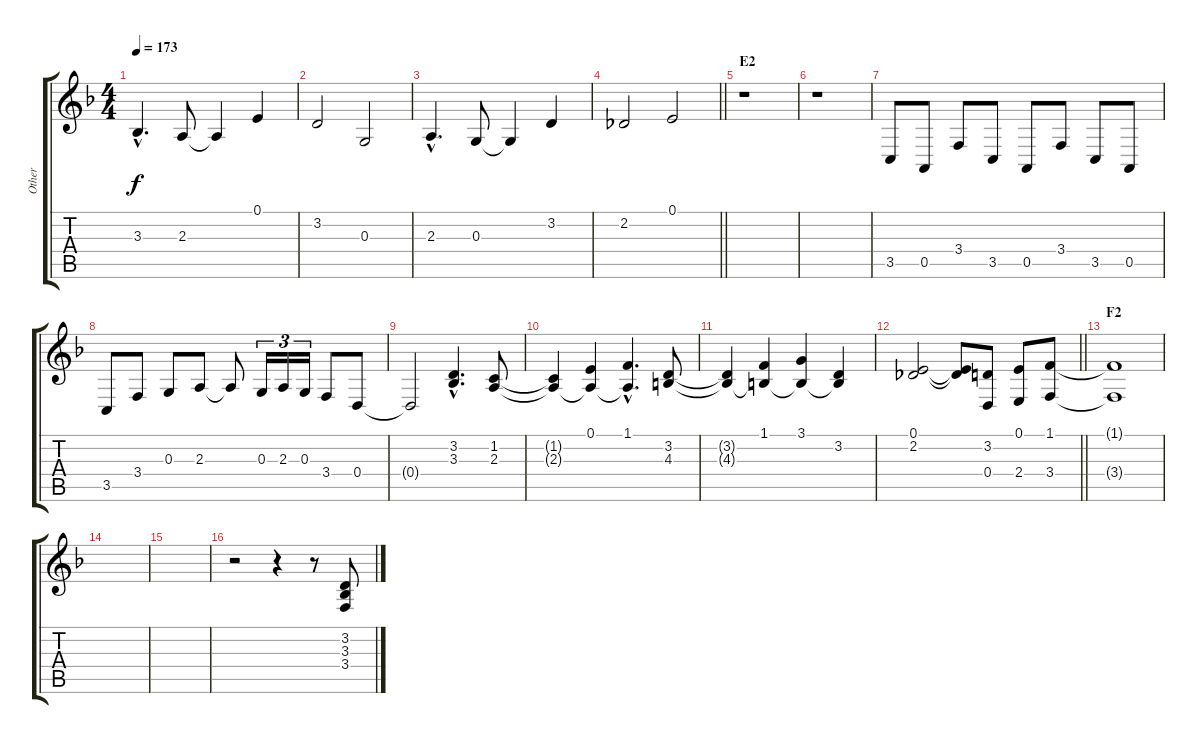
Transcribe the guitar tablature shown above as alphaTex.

\track ("Other" "Other") {instrument synthbrass2}
\staff {score tabs}
\tuning (E4 B3 G3 D3 A2 E2) {hide}
\ts (4 4)
\tempo 173
\clef g2
\ks dminor
3.3{hac}.4{d dy f} 2.3.8 2.3{t}.4 0.1.4 |
3.2.2 0.3.2 |
2.3{hac}.4{d} 0.3.8 0.3{t}.4 3.2.4 |
\barLineRight lightlight
2.2.2 0.1.2 |
\section ("" "E2")
r.1 |
r.1 |
3.5.8{instrument harpsichord} 0.5.8 3.4.8 3.5.8 0.5.8 3.4.8 3.5.8 0.5.8 |
3.5.8 3.4.8 0.3.8 2.3.8 2.3{t}.8 0.3.16{tu (3 2)} 2.3.16{tu (3 2)} 0.3.16{tu (3 2)} 3.4.8 0.4.8 |
0.4{t}.2 (3.2{hac} 3.3{hac}).4{d instrument synthstrings1} (1.2 2.3).8 |
(1.2{t} 2.3{t}).4 (0.1 2.3{t}).4 (1.1{hac} 2.3{hac t}).4{d} (3.2 4.3).8 |
(3.2{t} 4.3{t}).4 (1.1 4.3{t}).4 (3.1 4.3{t}).4 (3.2 4.3{t}).4 |
\barLineRight lightlight
(0.1 2.2).2 (0.1{t} 2.2{t}).8 (3.2 0.4).8 (0.1 2.4).8 (1.1 3.4).8 |
\section ("" "F2")
(1.1{t} 3.4{t}).1 |
|
|
r.2{instrument acousticgrandpiano} r.4 r.8 (3.2 3.3 3.4).8
